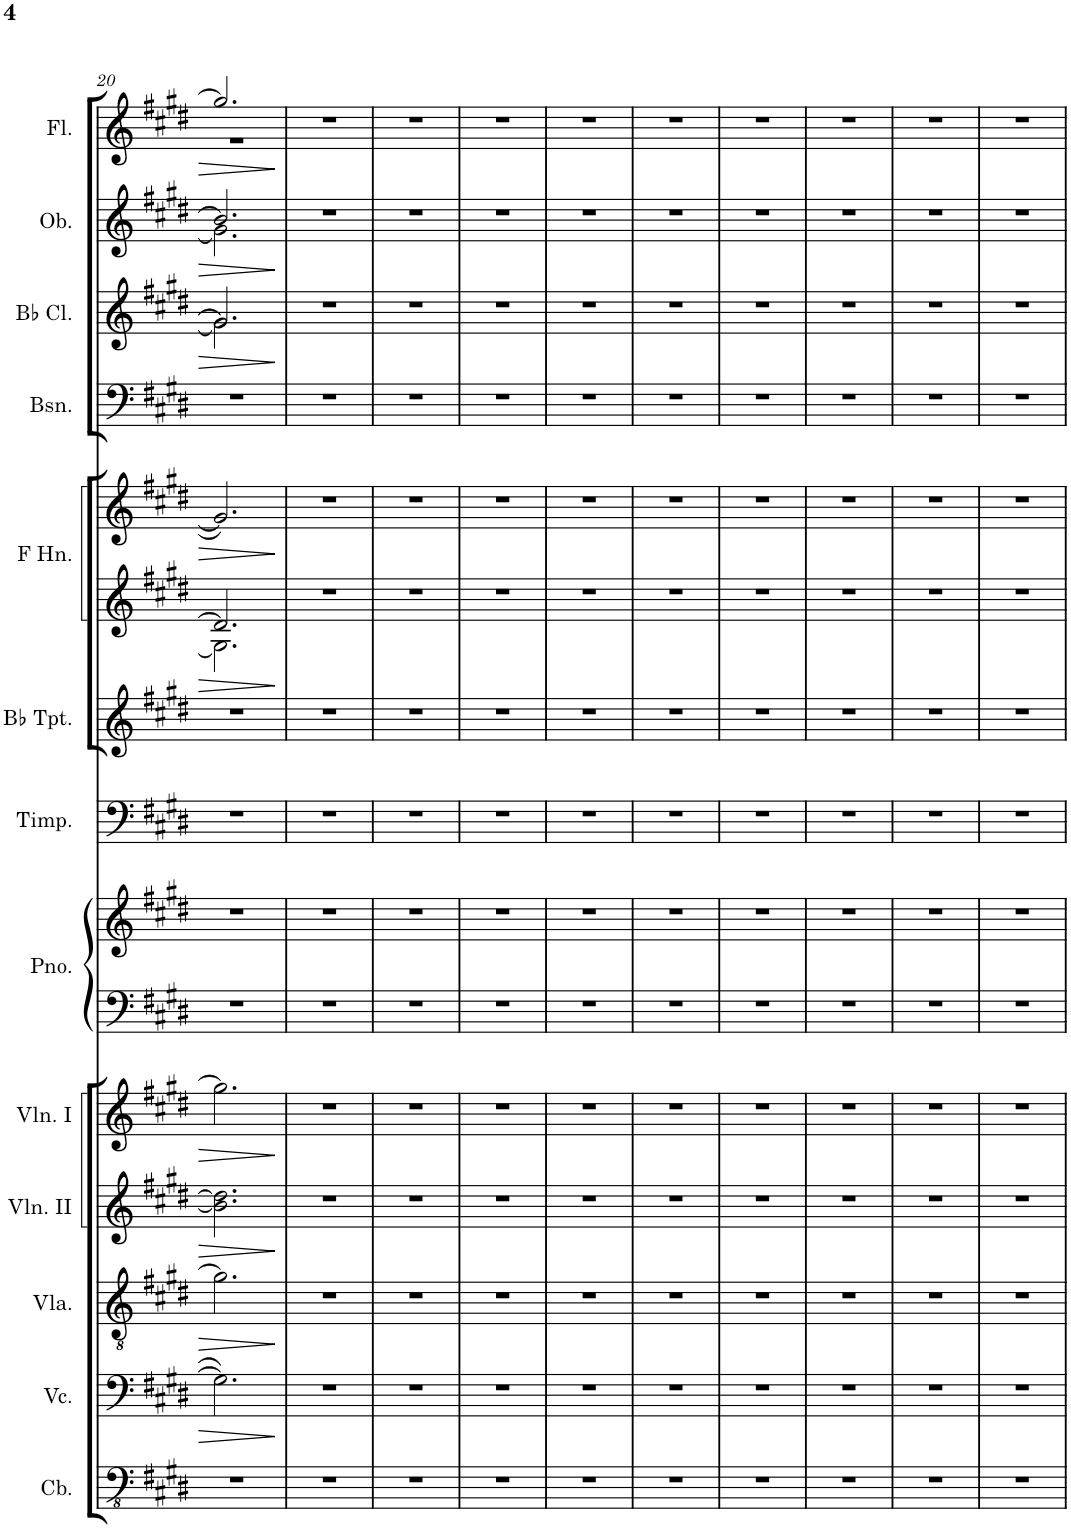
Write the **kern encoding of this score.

**kern	**kern	**kern	**kern	**kern	**kern	**kern	**kern	**kern	**kern	**kern	**kern	**kern	**kern	**kern
*part13	*part12	*part11	*part10	*part9	*part8	*part8	*part7	*part6	*part5	*part5	*part4	*part3	*part2	*part1
*staff15	*staff14	*staff13	*staff12	*staff11	*staff10	*staff9	*staff8	*staff7	*staff6	*staff5	*staff4	*staff3	*staff2	*staff1
*I"Contrabasses	*I"Violoncellos	*I"Violas	*I"Violins II	*I"Violins I	*I"Piano	*	*I"Timpani	*I"Trumpets in Bb	*I"Horns in F	*	*I"Bassoons	*I"Clarinets in Bb	*I"Oboes	*I"Flutes
*I'Cb.	*I'Vc.	*I'Vla.	*I'Vln. II	*I'Vln. I	*I'Pno.	*	*I'Timp.	*	*	*	*I'Bsn.	*	*I'Ob.	*I'Fl.
!!LO:PB:g=z
*clefFv4	*clefF4	*clefGv2	*clefG2	*clefG2	*clefF4	*clefG2	*clefF4	*clefG2	*clefG2	*clefG2	*clefF4	*clefG2	*clefG2	*clefG2
*	*	*	*	*	*	*	*	*Trd1c2	*Trd4c7	*Trd4c7	*	*Trd1c2	*	*
*k[f#c#g#d#]	*k[f#c#g#d#]	*k[f#c#g#d#]	*k[f#c#g#d#]	*k[f#c#g#d#]	*k[f#c#g#d#]	*k[f#c#g#d#]	*k[f#c#g#d#]	*k[f#c#g#d#]	*k[f#c#g#d#]	*k[f#c#g#d#]	*k[f#c#g#d#]	*k[f#c#g#d#]	*k[f#c#g#d#]	*k[f#c#g#d#]
*M3/4	*M3/4	*M3/4	*M3/4	*M3/4	*M3/4	*M3/4	*M3/4	*M3/4	*M3/4	*M3/4	*M3/4	*M3/4	*M3/4	*M3/4
=20	=20	=20	=20	=20	=20	=20	=20	=20	=20	=20	=20	=20	=20	=20
*	*	*	*	*	*	*	*	*	*^	*	*	*^	*^	*^
2.r	2.G#\]	2.g#\]	2.b#\] 2.dd#\]	2.gg#\]	2.r	2.r	2.r	2.r	2.d#/]	2.G#\]	2.g#/]	2.r	2.g#/]	2.g#\]	2.b#/]	2.g#\]	2.gg#/]	2.r
*	*	*	*	*	*	*	*	*	*	*	*	*	*v	*v	*	*	*v	*v
*	*	*	*	*	*	*	*	*	*v	*v	*	*	*	*v	*v	*
=21	=21	=21	=21	=21	=21	=21	=21	=21	=21	=21	=21	=21	=21	=21
2.r	2.r	2.r	2.r	2.r	2.r	2.r	2.r	2.r	2.r	2.r	2.r	2.r	2.r	2.r
=22	=22	=22	=22	=22	=22	=22	=22	=22	=22	=22	=22	=22	=22	=22
2.r	2.r	2.r	2.r	2.r	2.r	2.r	2.r	2.r	2.r	2.r	2.r	2.r	2.r	2.r
=23	=23	=23	=23	=23	=23	=23	=23	=23	=23	=23	=23	=23	=23	=23
2.r	2.r	2.r	2.r	2.r	2.r	2.r	2.r	2.r	2.r	2.r	2.r	2.r	2.r	2.r
=24	=24	=24	=24	=24	=24	=24	=24	=24	=24	=24	=24	=24	=24	=24
2.r	2.r	2.r	2.r	2.r	2.r	2.r	2.r	2.r	2.r	2.r	2.r	2.r	2.r	2.r
=25	=25	=25	=25	=25	=25	=25	=25	=25	=25	=25	=25	=25	=25	=25
2.r	2.r	2.r	2.r	2.r	2.r	2.r	2.r	2.r	2.r	2.r	2.r	2.r	2.r	2.r
=26	=26	=26	=26	=26	=26	=26	=26	=26	=26	=26	=26	=26	=26	=26
2.r	2.r	2.r	2.r	2.r	2.r	2.r	2.r	2.r	2.r	2.r	2.r	2.r	2.r	2.r
=27	=27	=27	=27	=27	=27	=27	=27	=27	=27	=27	=27	=27	=27	=27
2.r	2.r	2.r	2.r	2.r	2.r	2.r	2.r	2.r	2.r	2.r	2.r	2.r	2.r	2.r
=28	=28	=28	=28	=28	=28	=28	=28	=28	=28	=28	=28	=28	=28	=28
2.r	2.r	2.r	2.r	2.r	2.r	2.r	2.r	2.r	2.r	2.r	2.r	2.r	2.r	2.r
=29	=29	=29	=29	=29	=29	=29	=29	=29	=29	=29	=29	=29	=29	=29
2.r	2.r	2.r	2.r	2.r	2.r	2.r	2.r	2.r	2.r	2.r	2.r	2.r	2.r	2.r
=	=	=	=	=	=	=	=	=	=	=	=	=	=	=
*-	*-	*-	*-	*-	*-	*-	*-	*-	*-	*-	*-	*-	*-	*-
